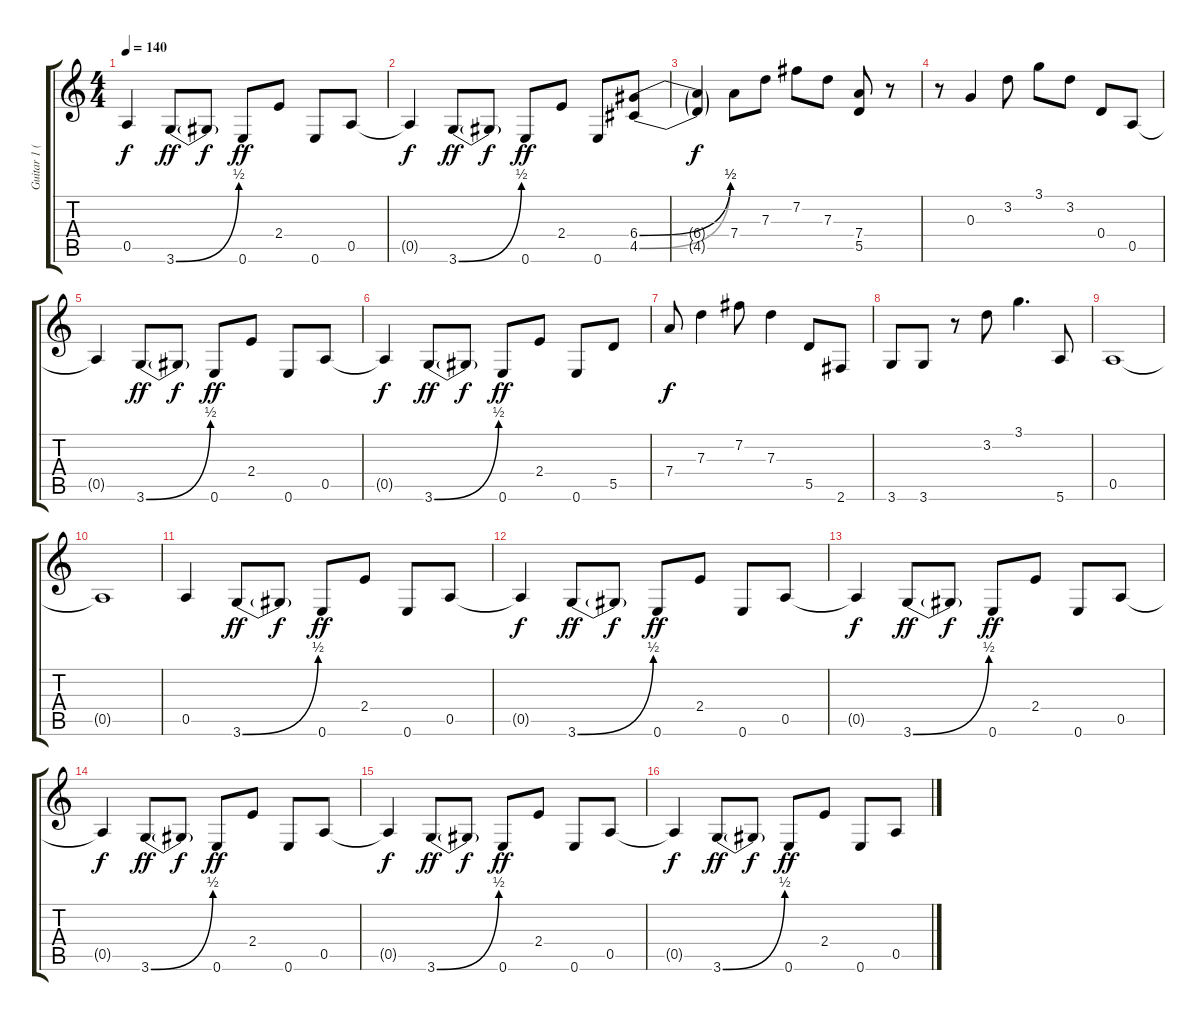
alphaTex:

\track ("Guitar 1 (Lead)" "Guitar 1 (") {instrument overdrivenguitar}
\staff {score tabs}
\tuning (E4 B3 G3 D3 A2 E2) {hide}
\ts (4 4)
\tempo 140
\clef g2
\ks c
0.5{t}.4{dy f} 3.6{be (bend 0 0 60 2)}.8{dy ff} 3.6{t}.8{dy f} 0.6.8{dy ff} 2.4.8 0.6.8 0.5.8 |
0.5{t}.4{dy f} 3.6{be (bend 0 0 60 2)}.8{dy ff} 3.6{t}.8{dy f} 0.6.8{dy ff} 2.4.8 0.6.8 (6.4{be (bend 0 0 60 2)} 4.5{be (bend 0 0 60 2)}).8 |
(6.4{t} 4.5{t}).4{dy f} 7.4.8 7.3.8 7.2.8 7.3.8 (7.4 5.5).8 r.8 |
r.8 0.3.4 3.2.8 3.1.8 3.2.8 0.4.8 0.5.8 |
0.5{t}.4 3.6{be (bend 0 0 60 2)}.8{dy ff} 3.6{t}.8{dy f} 0.6.8{dy ff} 2.4.8 0.6.8 0.5.8 |
0.5{t}.4{dy f} 3.6{be (bend 0 0 60 2)}.8{dy ff} 3.6{t}.8{dy f} 0.6.8{dy ff} 2.4.8 0.6.8 5.5.8 |
7.4.8{dy f} 7.3.4 7.2.8 7.3.4 5.5.8 2.6.8 |
3.6.8 3.6.8 r.8 3.2.8 3.1.4{d} 5.6.8 |
0.5.1 |
0.5{t}.1 |
0.5.4 3.6{be (bend 0 0 60 2)}.8{dy ff} 3.6{t}.8{dy f} 0.6.8{dy ff} 2.4.8 0.6.8 0.5.8 |
0.5{t}.4{dy f} 3.6{be (bend 0 0 60 2)}.8{dy ff} 3.6{t}.8{dy f} 0.6.8{dy ff} 2.4.8 0.6.8 0.5.8 |
0.5{t}.4{dy f} 3.6{be (bend 0 0 60 2)}.8{dy ff} 3.6{t}.8{dy f} 0.6.8{dy ff} 2.4.8 0.6.8 0.5.8 |
0.5{t}.4{dy f} 3.6{be (bend 0 0 60 2)}.8{dy ff} 3.6{t}.8{dy f} 0.6.8{dy ff} 2.4.8 0.6.8 0.5.8 |
0.5{t}.4{dy f} 3.6{be (bend 0 0 60 2)}.8{dy ff} 3.6{t}.8{dy f} 0.6.8{dy ff} 2.4.8 0.6.8 0.5.8 |
0.5{t}.4{dy f} 3.6{be (bend 0 0 60 2)}.8{dy ff} 3.6{t}.8{dy f} 0.6.8{dy ff} 2.4.8 0.6.8 0.5.8
